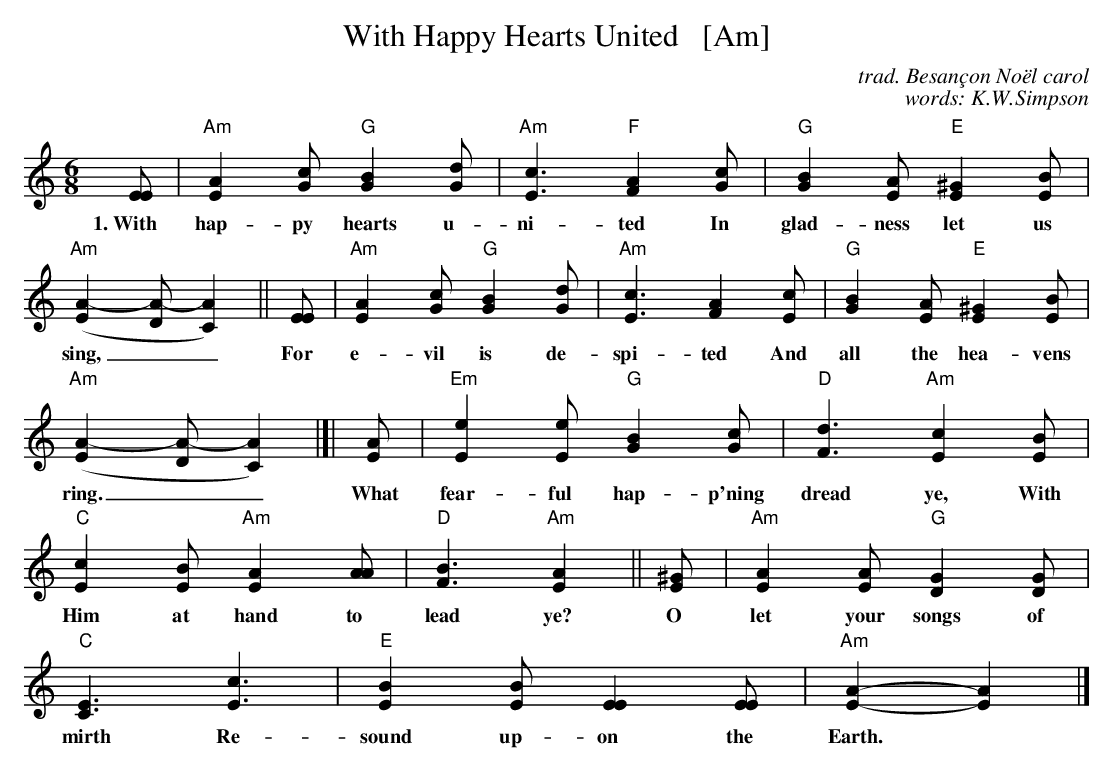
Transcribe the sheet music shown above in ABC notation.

X:1
T: With Happy Hearts United   [Am]
C: trad. Besan\,con No\"el carol
C: words: K.W.Simpson
M: 6/8
L: 1/8
K: Am
[EE] | "Am"[A2E2][cG] "G"[B2G2][dG] | "Am"[c3E3] "F"[A2F2][cG] | "G"[B2G2][AE] "E"[^G2E2][BE] |
w: 1.~With hap-py hearts u-ni-ted In glad-ness let us
"Am"([A2-E2][A-D] [A2C2]) || [EE] | "Am"[A2E2][cG] "G"[B2G2][dG] | "Am"[c3E3] [A2F2][cE] | "G"[B2G2][AE] "E"[^G2E2][BE] |
w: sing,__ For e-vil is de-spi-ted And all the hea-vens
"Am"([A2-E2][A-D] [A2C2]) |[| [AE] | "Em"[e2E2][eE] "G"[B2G2][cG] | "D"[d3F3] "Am"[c2E2][BE] | "C"[c2E2][BE] "Am"[A2E2][AA] |
w: ring.__ What fear-ful hap-p'ning dread ye, With Him at hand to
"D"[B3F3] "Am"[A2E2] || [^GE] | "Am"[A2E2][AE] "G"[G2D2][GD] | "C"[E3C3] [c3E3] | "E"[B2E2][BE] [E2E2][EE] | "Am"[A2-E2-] [A2E2] |]
w: lead ye? O let your songs of mirth Re-sound up-on the Earth.
